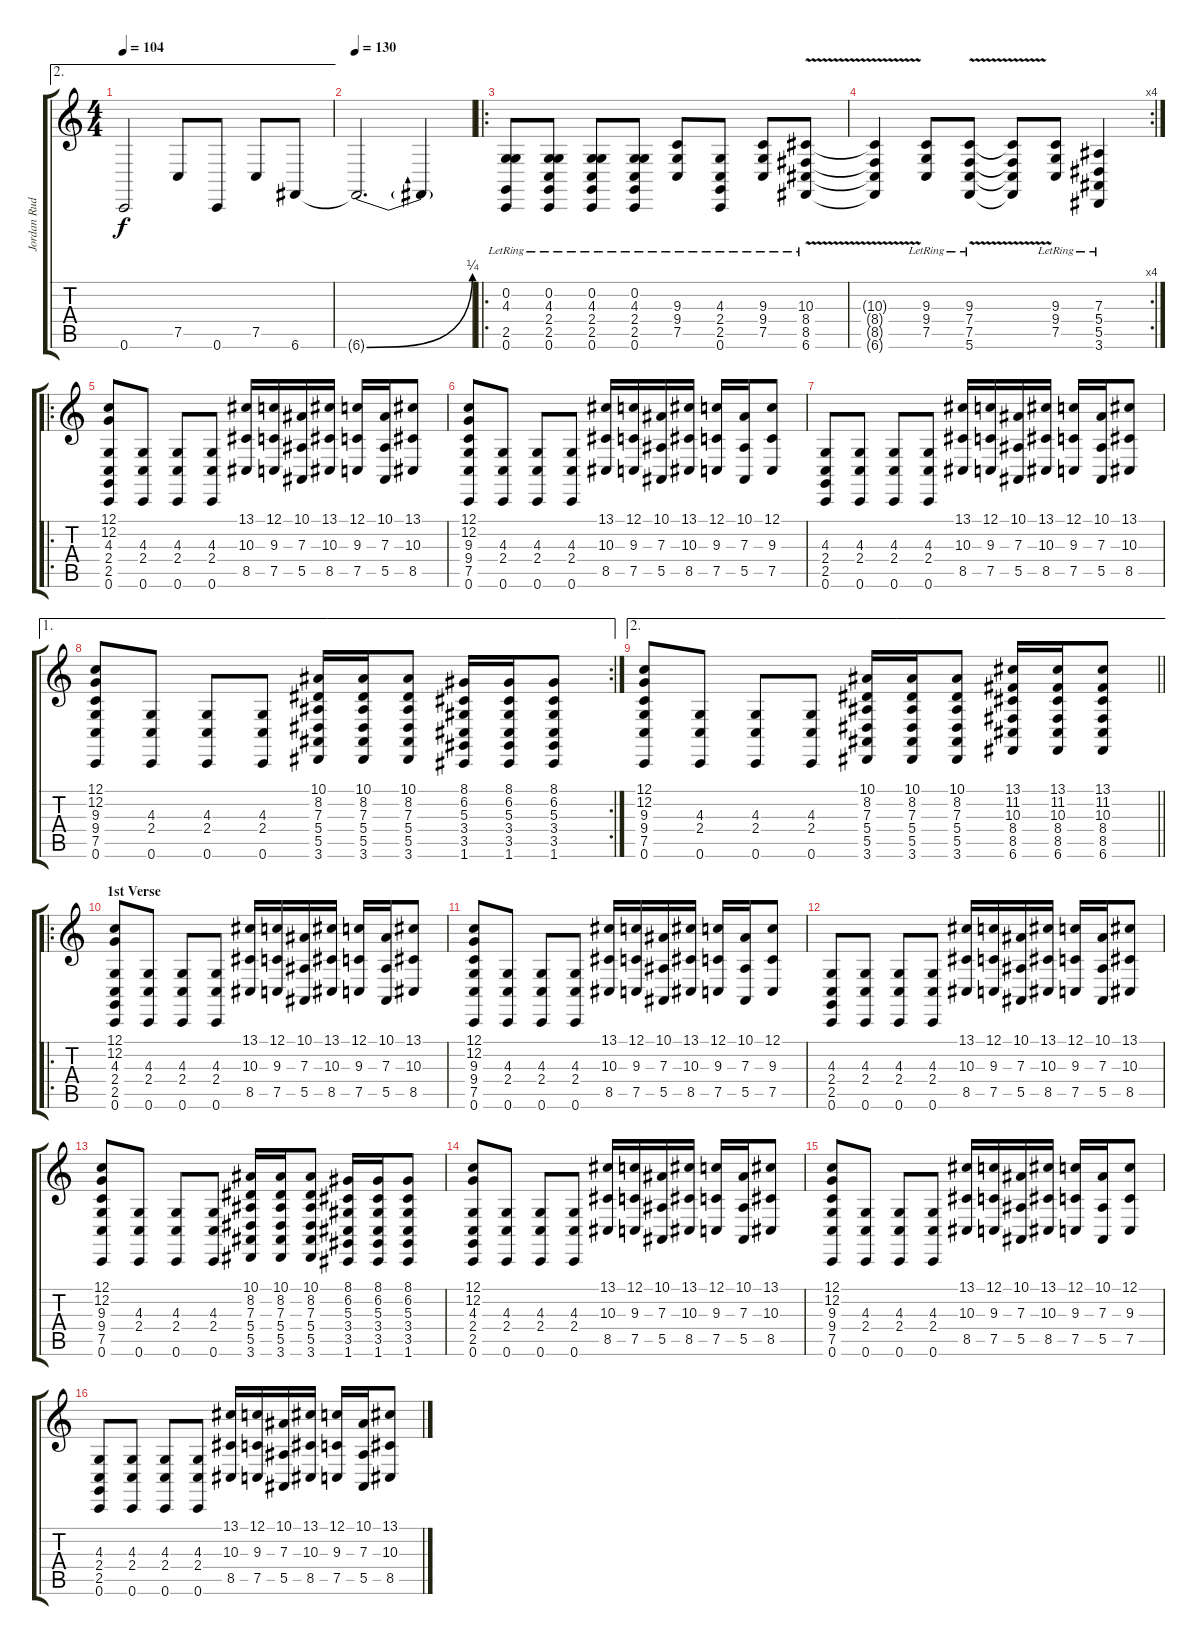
\track ("Jordan Rudess" "Jordan Rud") {instrument lead2sawtooth}
\staff {score tabs}
\tuning (C4 G3 Eb3 Bb2 F2 C2) {hide}
\ae 2
\ts (4 4)
\tempo 104
\clef g2
\ks c
0.6.2{dy f} 7.5.8 0.6.8 7.5.8 6.6.8 |
\tempo 130
6.6{be (bend 0 0 60 1) t}.2{d} 6.6{t}.4 |
\ro
(0.2{lr} 4.3{lr} 2.5{lr} 0.6{lr}).8 (0.2 4.3 2.4 2.5 0.6{lr}).8 (0.2 4.3 2.4 2.5 0.6{lr}).8 (0.2 4.3 2.4 2.5 0.6{lr}).8 (9.3 9.4 7.5{lr}).8 (4.3 2.4 2.5 0.6{lr}).8 (9.3 9.4 7.5{lr}).8 (10.3 8.4 8.5 6.6{v lr}).8 |
\rc 4
(10.3{t} 8.4{t} 8.5{t} 6.6{t}).4 (9.3 9.4 7.5{lr}).8 (9.3 7.4 7.5 5.6{v lr}).8 (9.3{t} 7.4{t} 7.5{t} 5.6{t}).8 (9.3 9.4 7.5{lr}).8 (7.3 5.4 5.5{lr} 3.6{lr}).4 |
\ro
(12.1 12.2 4.3 2.4 2.5 0.6).8 (4.3 2.4 0.6).8 (4.3 2.4 0.6).8 (4.3 2.4 0.6).8 (13.1 10.3 8.5).16 (12.1 9.3 7.5).16 (10.1 7.3 5.5).16 (13.1 10.3 8.5).16 (12.1 9.3 7.5).16 (10.1 7.3 5.5).16 (13.1 10.3 8.5).8 |
(12.1 12.2 9.3 9.4 7.5 0.6).8 (4.3 2.4 0.6).8 (4.3 2.4 0.6).8 (4.3 2.4 0.6).8 (13.1 10.3 8.5).16 (12.1 9.3 7.5).16 (10.1 7.3 5.5).16 (13.1 10.3 8.5).16 (12.1 9.3 7.5).16 (10.1 7.3 5.5).16 (12.1 9.3 7.5).8 |
(4.3 2.4 2.5 0.6).8 (4.3 2.4 0.6).8 (4.3 2.4 0.6).8 (4.3 2.4 0.6).8 (13.1 10.3 8.5).16 (12.1 9.3 7.5).16 (10.1 7.3 5.5).16 (13.1 10.3 8.5).16 (12.1 9.3 7.5).16 (10.1 7.3 5.5).16 (13.1 10.3 8.5).8 |
\ae 1
\rc 2
(12.1 12.2 9.3 9.4 7.5 0.6).8 (4.3 2.4 0.6).8 (4.3 2.4 0.6).8 (4.3 2.4 0.6).8 (10.1 8.2 7.3 5.4 5.5 3.6).16 (10.1 8.2 7.3 5.4 5.5 3.6).16 (10.1 8.2 7.3 5.4 5.5 3.6).8 (8.1 6.2 5.3 3.4 3.5 1.6).16 (8.1 6.2 5.3 3.4 3.5 1.6).16 (8.1 6.2 5.3 3.4 3.5 1.6).8 |
\ae 2
\barLineRight lightlight
(12.1 12.2 9.3 9.4 7.5 0.6).8 (4.3 2.4 0.6).8 (4.3 2.4 0.6).8 (4.3 2.4 0.6).8 (10.1 8.2 7.3 5.4 5.5 3.6).16 (10.1 8.2 7.3 5.4 5.5 3.6).16 (10.1 8.2 7.3 5.4 5.5 3.6).8 (13.1 11.2 10.3 8.4 8.5 6.6).16 (13.1 11.2 10.3 8.4 8.5 6.6).16 (13.1 11.2 10.3 8.4 8.5 6.6).8 |
\ro
\section ("" "1st Verse")
(12.1 12.2 4.3 2.4 2.5 0.6).8 (4.3 2.4 0.6).8 (4.3 2.4 0.6).8 (4.3 2.4 0.6).8 (13.1 10.3 8.5).16 (12.1 9.3 7.5).16 (10.1 7.3 5.5).16 (13.1 10.3 8.5).16 (12.1 9.3 7.5).16 (10.1 7.3 5.5).16 (13.1 10.3 8.5).8 |
(12.1 12.2 9.3 9.4 7.5 0.6).8 (4.3 2.4 0.6).8 (4.3 2.4 0.6).8 (4.3 2.4 0.6).8 (13.1 10.3 8.5).16 (12.1 9.3 7.5).16 (10.1 7.3 5.5).16 (13.1 10.3 8.5).16 (12.1 9.3 7.5).16 (10.1 7.3 5.5).16 (12.1 9.3 7.5).8 |
(4.3 2.4 2.5 0.6).8 (4.3 2.4 0.6).8 (4.3 2.4 0.6).8 (4.3 2.4 0.6).8 (13.1 10.3 8.5).16 (12.1 9.3 7.5).16 (10.1 7.3 5.5).16 (13.1 10.3 8.5).16 (12.1 9.3 7.5).16 (10.1 7.3 5.5).16 (13.1 10.3 8.5).8 |
(12.1 12.2 9.3 9.4 7.5 0.6).8 (4.3 2.4 0.6).8 (4.3 2.4 0.6).8 (4.3 2.4 0.6).8 (10.1 8.2 7.3 5.4 5.5 3.6).16 (10.1 8.2 7.3 5.4 5.5 3.6).16 (10.1 8.2 7.3 5.4 5.5 3.6).8 (8.1 6.2 5.3 3.4 3.5 1.6).16 (8.1 6.2 5.3 3.4 3.5 1.6).16 (8.1 6.2 5.3 3.4 3.5 1.6).8 |
(12.1 12.2 4.3 2.4 2.5 0.6).8 (4.3 2.4 0.6).8 (4.3 2.4 0.6).8 (4.3 2.4 0.6).8 (13.1 10.3 8.5).16 (12.1 9.3 7.5).16 (10.1 7.3 5.5).16 (13.1 10.3 8.5).16 (12.1 9.3 7.5).16 (10.1 7.3 5.5).16 (13.1 10.3 8.5).8 |
(12.1 12.2 9.3 9.4 7.5 0.6).8 (4.3 2.4 0.6).8 (4.3 2.4 0.6).8 (4.3 2.4 0.6).8 (13.1 10.3 8.5).16 (12.1 9.3 7.5).16 (10.1 7.3 5.5).16 (13.1 10.3 8.5).16 (12.1 9.3 7.5).16 (10.1 7.3 5.5).16 (12.1 9.3 7.5).8 |
(4.3 2.4 2.5 0.6).8 (4.3 2.4 0.6).8 (4.3 2.4 0.6).8 (4.3 2.4 0.6).8 (13.1 10.3 8.5).16 (12.1 9.3 7.5).16 (10.1 7.3 5.5).16 (13.1 10.3 8.5).16 (12.1 9.3 7.5).16 (10.1 7.3 5.5).16 (13.1 10.3 8.5).8
